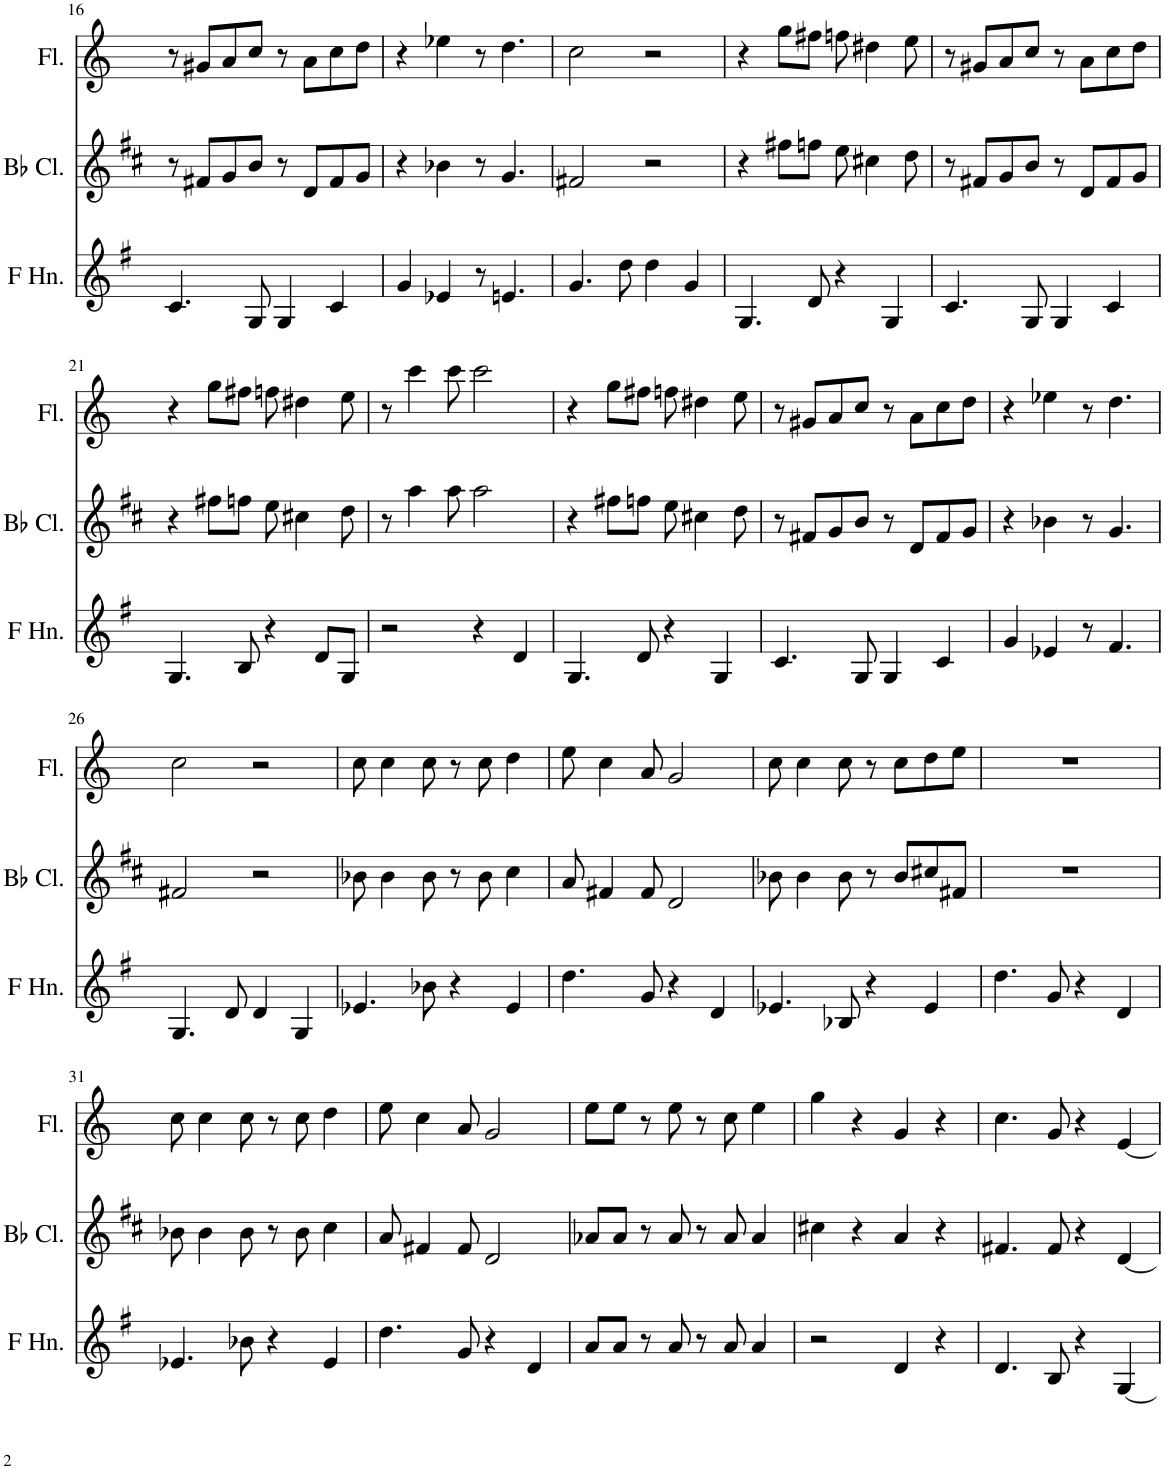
**kern	**kern	**kern
*part3	*part2	*part1
*staff3	*staff2	*staff1
*I"Horn in F	*I"Bb Clarinet	*I"Flute
*	*I'Bb Cl.	*I'Fl.
!!LO:PB:g=z
*clefG2	*clefG2	*clefG2
*Trd4c7	*Trd1c2	*
*k[f#]	*k[f#c#]	*k[]
*M4/4	*M4/4	*M4/4
=16	=16	=16
4.c/	8r	8r
.	8f#X/L	8g#X/L
.	8g/	8a/
8G/	8b/J	8cc/J
4G/	8r	8r
.	8d/L	8a\L
4c/	8f#/	8cc\
.	8g/J	8dd\J
=17	=17	=17
4g/	4r	4r
4e-X/	4b-X\	4ee-X\
8r	8r	8r
4.en/	4.g/	4.dd\
=18	=18	=18
4.g/	2f#X/	2cc\
8dd\	.	.
4dd\	2r	2r
4g/	.	.
=19	=19	=19
4.G/	4r	4r
.	8ff#X\L	8gg\L
8d/	8ffn\J	8ff#X\J
4r	8ee\	8ffn\
.	4cc#X\	4dd#X\
4G/	.	.
.	8dd\	8ee\
=20	=20	=20
4.c/	8r	8r
.	8f#X/L	8g#X/L
.	8g/	8a/
8G/	8b/J	8cc/J
4G/	8r	8r
.	8d/L	8a\L
4c/	8f#/	8cc\
.	8g/J	8dd\J
!!LO:LB:g=z
=21	=21	=21
4.G/	4r	4r
.	8ff#X\L	8gg\L
8B/	8ffn\J	8ff#X\J
4r	8ee\	8ffn\
.	4cc#X\	4dd#X\
8d/L	.	.
8G/J	8dd\	8ee\
=22	=22	=22
2r	8r	8r
.	4aa\	4ccc\
.	8aa\	8ccc\
4r	2aa\	2ccc\
4d/	.	.
=23	=23	=23
4.G/	4r	4r
.	8ff#X\L	8gg\L
8d/	8ffn\J	8ff#X\J
4r	8ee\	8ffn\
.	4cc#X\	4dd#X\
4G/	.	.
.	8dd\	8ee\
=24	=24	=24
4.c/	8r	8r
.	8f#X/L	8g#X/L
.	8g/	8a/
8G/	8b/J	8cc/J
4G/	8r	8r
.	8d/L	8a\L
4c/	8f#/	8cc\
.	8g/J	8dd\J
=25	=25	=25
4g/	4r	4r
4e-X/	4b-X\	4ee-X\
8r	8r	8r
4.f#/	4.g/	4.dd\
!!LO:LB:g=z
=26	=26	=26
4.G/	2f#X/	2cc\
8d/	.	.
4d/	2r	2r
4G/	.	.
=27	=27	=27
4.e-X/	8b-X\	8cc\
.	4b-\	4cc\
8b-X\	8b-\	8cc\
4r	8r	8r
.	8b-\	8cc\
4e-/	4cc#\	4dd\
=28	=28	=28
4.dd\	8a/	8ee\
.	4f#X/	4cc\
8g/	8f#/	8a/
4r	2d/	2g/
4d/	.	.
=29	=29	=29
4.e-X/	8b-X\	8cc\
.	4b-\	4cc\
8B-X/	8b-\	8cc\
4r	8r	8r
.	8b-/L	8cc\L
4e-/	8cc#X/	8dd\
.	8f#X/J	8ee\J
=30	=30	=30
4.dd\	1r	1r
8g/	.	.
4r	.	.
4d/	.	.
!!LO:LB:g=z
=31	=31	=31
4.e-X/	8b-X\	8cc\
.	4b-\	4cc\
8b-X\	8b-\	8cc\
4r	8r	8r
.	8b-\	8cc\
4e-/	4cc#\	4dd\
=32	=32	=32
4.dd\	8a/	8ee\
.	4f#X/	4cc\
8g/	8f#/	8a/
4r	2d/	2g/
4d/	.	.
=33	=33	=33
8a/L	8a-X/L	8ee\L
8a/J	8a-/J	8ee\J
8r	8r	8r
8a/	8a-/	8ee\
8r	8r	8r
8a/	8a-/	8cc\
4a/	4a-/	4ee\
=34	=34	=34
2r	4cc#X\	4gg\
.	4r	4r
4d/	4a/	4g/
4r	4r	4r
=35	=35	=35
4.d/	4.f#X/	4.cc\
8B/	8f#/	8g/
4r	4r	4r
[4G/	[4d/	[4e/
=	=	=
*-	*-	*-
